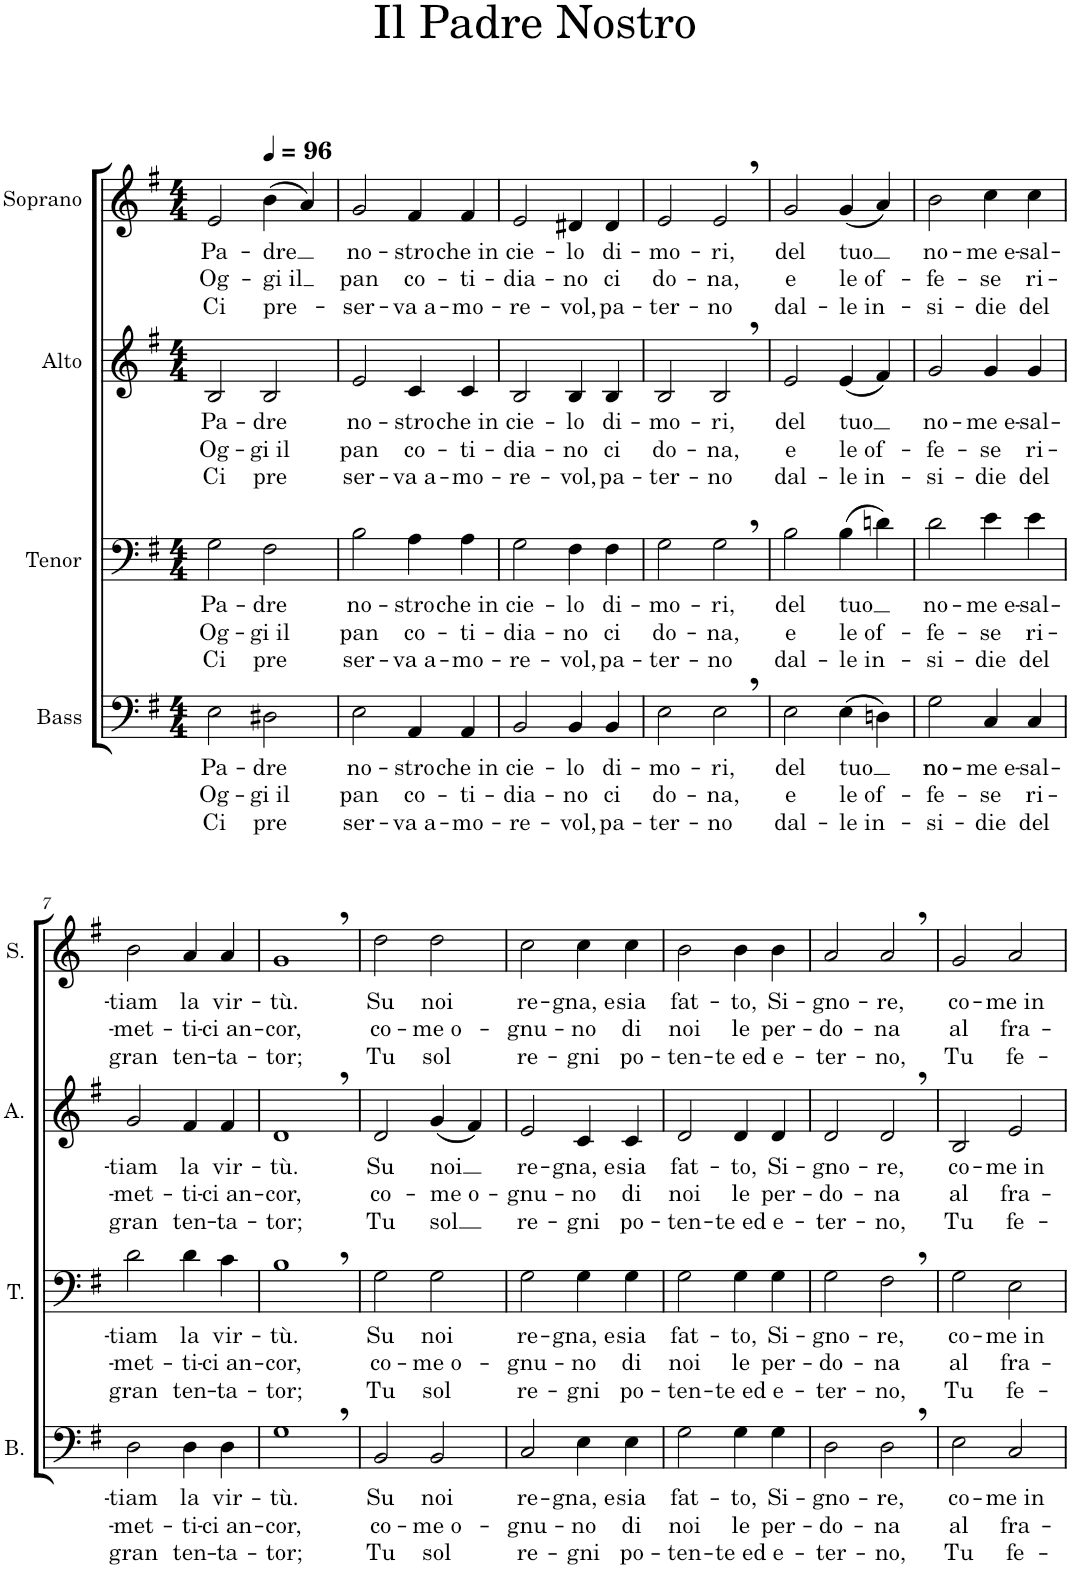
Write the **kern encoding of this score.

**kern	**text	**text	**text	**kern	**text	**text	**text	**kern	**text	**text	**text	**kern	**text	**text	**text
*part4	*part4	*part4	*part4	*part3	*part3	*part3	*part3	*part2	*part2	*part2	*part2	*part1	*part1	*part1	*part1
*staff4	*staff4	*staff4	*staff4	*staff3	*staff3	*staff3	*staff3	*staff2	*staff2	*staff2	*staff2	*staff1	*staff1	*staff1	*staff1
*I"Bass	*	*	*	*I"Tenor	*	*	*	*I"Alto	*	*	*	*I"Soprano	*	*	*
*I'B.	*	*	*	*I'T.	*	*	*	*I'A.	*	*	*	*I'S.	*	*	*
*clefF4	*	*	*	*clefF4	*	*	*	*clefG2	*	*	*	*clefG2	*	*	*
*k[f#]	*	*	*	*k[f#]	*	*	*	*k[f#]	*	*	*	*k[f#]	*	*	*
*M4/4	*	*	*	*M4/4	*	*	*	*M4/4	*	*	*	*M4/4	*	*	*
=1	=1	=1	=1	=1	=1	=1	=1	=1	=1	=1	=1	=1	=1	=1	=1
!	!LO:LY:b	!LO:LY:b	!LO:LY:b	!	!LO:LY:b	!LO:LY:b	!LO:LY:b	!	!LO:LY:b	!LO:LY:b	!LO:LY:b	!	!LO:LY:b	!LO:LY:b	!LO:LY:b
2E\	Pa-	Og-	Ci	2G\	Pa-	Og-	Ci	2B/	Pa-	Og-	Ci	2e/	Pa-	Og-	Ci
*	*	*	*	*	*	*	*	*	*	*	*	*MM96	*	*	*
!	!LO:LY:b	!LO:LY:b	!LO:LY:b	!	!LO:LY:b	!LO:LY:b	!LO:LY:b	!	!LO:LY:b	!LO:LY:b	!LO:LY:b	!	!LO:LY:b	!LO:LY:b	!LO:LY:b
2D#X\	-dre	-gi il	pre	2F#\	-dre	-gi il	pre	2B/	-dre	-gi il	pre	(4b\	-dre	-gi il	pre-
.	.	.	.	.	.	.	.	.	.	.	.	4a/)	.	.	.
=2	=2	=2	=2	=2	=2	=2	=2	=2	=2	=2	=2	=2	=2	=2	=2
!	!LO:LY:b	!LO:LY:b	!LO:LY:b	!	!LO:LY:b	!LO:LY:b	!LO:LY:b	!	!LO:LY:b	!LO:LY:b	!LO:LY:b	!	!LO:LY:b	!LO:LY:b	!LO:LY:b
2E\	no-	pan	-ser-	2B\	no-	pan	-ser-	2e/	no-	pan	-ser-	2g/	no-	pan	-ser-
!	!LO:LY:b	!LO:LY:b	!LO:LY:b	!	!LO:LY:b	!LO:LY:b	!LO:LY:b	!	!LO:LY:b	!LO:LY:b	!LO:LY:b	!	!LO:LY:b	!LO:LY:b	!LO:LY:b
4AA/	-stro	co-	-va a-	4A\	-stro	co-	-va a-	4c/	-stro	co-	-va a-	4f#/	-stro	co-	-va a-
!	!LO:LY:b	!LO:LY:b	!LO:LY:b	!	!LO:LY:b	!LO:LY:b	!LO:LY:b	!	!LO:LY:b	!LO:LY:b	!LO:LY:b	!	!LO:LY:b	!LO:LY:b	!LO:LY:b
4AA/	che in	-ti-	-mo-	4A\	che in	-ti-	-mo-	4c/	che in	-ti-	-mo-	4f#/	che in	-ti-	-mo-
=3	=3	=3	=3	=3	=3	=3	=3	=3	=3	=3	=3	=3	=3	=3	=3
!	!LO:LY:b	!LO:LY:b	!LO:LY:b	!	!LO:LY:b	!LO:LY:b	!LO:LY:b	!	!LO:LY:b	!LO:LY:b	!LO:LY:b	!	!LO:LY:b	!LO:LY:b	!LO:LY:b
2BB/	cie-	-dia-	-re-	2G\	cie-	-dia-	-re-	2B/	cie-	-dia-	-re-	2e/	cie-	-dia-	-re-
!	!LO:LY:b	!LO:LY:b	!LO:LY:b	!	!LO:LY:b	!LO:LY:b	!LO:LY:b	!	!LO:LY:b	!LO:LY:b	!LO:LY:b	!	!LO:LY:b	!LO:LY:b	!LO:LY:b
4BB/	-lo	-no	-vol,	4F#\	-lo	-no	-vol,	4B/	-lo	-no	-vol,	4d#X/	-lo	-no	-vol,
!	!LO:LY:b	!LO:LY:b	!LO:LY:b	!	!LO:LY:b	!LO:LY:b	!LO:LY:b	!	!LO:LY:b	!LO:LY:b	!LO:LY:b	!	!LO:LY:b	!LO:LY:b	!LO:LY:b
4BB/	di-	ci	pa-	4F#\	di-	ci	pa-	4B/	di-	ci	pa-	4d#/	di-	ci	pa-
=4	=4	=4	=4	=4	=4	=4	=4	=4	=4	=4	=4	=4	=4	=4	=4
!	!LO:LY:b	!LO:LY:b	!LO:LY:b	!	!LO:LY:b	!LO:LY:b	!LO:LY:b	!	!LO:LY:b	!LO:LY:b	!LO:LY:b	!	!LO:LY:b	!LO:LY:b	!LO:LY:b
2E\	-mo-	do-	-ter-	2G\	-mo-	do-	-ter-	2B/	-mo-	do-	-ter-	2e/	-mo-	do-	-ter-
!	!LO:LY:b	!LO:LY:b	!LO:LY:b	!	!LO:LY:b	!LO:LY:b	!LO:LY:b	!	!LO:LY:b	!LO:LY:b	!LO:LY:b	!	!LO:LY:b	!LO:LY:b	!LO:LY:b
2E,\	-ri,	-na,	-no	2G,\	-ri,	-na,	-no	2B,/	-ri,	-na,	-no	2e,/	-ri,	-na,	-no
=5	=5	=5	=5	=5	=5	=5	=5	=5	=5	=5	=5	=5	=5	=5	=5
!	!LO:LY:b	!LO:LY:b	!LO:LY:b	!	!LO:LY:b	!LO:LY:b	!LO:LY:b	!	!LO:LY:b	!LO:LY:b	!LO:LY:b	!	!LO:LY:b	!LO:LY:b	!LO:LY:b
2E\	del	e	dal-	2B\	del	e	dal-	2e/	del	e	dal-	2g/	del	e	dal-
!	!LO:LY:b	!LO:LY:b	!LO:LY:b	!	!LO:LY:b	!LO:LY:b	!LO:LY:b	!	!LO:LY:b	!LO:LY:b	!LO:LY:b	!	!LO:LY:b	!LO:LY:b	!LO:LY:b
(4E\	-tuo	le of-	-le in-	(4B\	-tuo	le of-	-le in-	(4e/	-tuo	le of-	-le in-	(4g/	-tuo	le of-	-le in-
4Dn\)	.	.	.	4dn\)	.	.	.	4f#/)	.	.	.	4a/)	.	.	.
=6	=6	=6	=6	=6	=6	=6	=6	=6	=6	=6	=6	=6	=6	=6	=6
!	!LO:LY:b	!LO:LY:b	!LO:LY:b	!	!LO:LY:b	!LO:LY:b	!LO:LY:b	!	!LO:LY:b	!LO:LY:b	!LO:LY:b	!	!LO:LY:b	!LO:LY:b	!LO:LY:b
2G\	no-	-fe-	-si-	2d\	no-	-fe-	-si-	2g/	no-	-fe-	-si-	2b\	no-	-fe-	-si-
!	!LO:LY:b	!LO:LY:b	!LO:LY:b	!	!LO:LY:b	!LO:LY:b	!LO:LY:b	!	!LO:LY:b	!LO:LY:b	!LO:LY:b	!	!LO:LY:b	!LO:LY:b	!LO:LY:b
4C/	-me e-	-se	-die	4e\	-me e-	-se	-die	4g/	-me e-	-se	-die	4cc\	-me e-	-se	-die
!	!LO:LY:b	!LO:LY:b	!LO:LY:b	!	!LO:LY:b	!LO:LY:b	!LO:LY:b	!	!LO:LY:b	!LO:LY:b	!LO:LY:b	!	!LO:LY:b	!LO:LY:b	!LO:LY:b
4C/	-sal-	ri-	del	4e\	-sal-	ri-	del	4g/	-sal-	ri-	del	4cc\	-sal-	ri-	del
!!LO:LB:g=z
=7	=7	=7	=7	=7	=7	=7	=7	=7	=7	=7	=7	=7	=7	=7	=7
!	!LO:LY:b	!LO:LY:b	!LO:LY:b	!	!LO:LY:b	!LO:LY:b	!LO:LY:b	!	!LO:LY:b	!LO:LY:b	!LO:LY:b	!	!LO:LY:b	!LO:LY:b	!LO:LY:b
2D\	-tiam	-met-	gran	2d\	-tiam	-met-	gran	2g/	-tiam	-met-	gran	2b\	-tiam	-met-	gran
!	!LO:LY:b	!LO:LY:b	!LO:LY:b	!	!LO:LY:b	!LO:LY:b	!LO:LY:b	!	!LO:LY:b	!LO:LY:b	!LO:LY:b	!	!LO:LY:b	!LO:LY:b	!LO:LY:b
4D\	la	-ti-	ten-	4d\	la	-ti-	ten-	4f#/	la	-ti-	ten-	4a/	la	-ti-	ten-
!	!LO:LY:b	!LO:LY:b	!LO:LY:b	!	!LO:LY:b	!LO:LY:b	!LO:LY:b	!	!LO:LY:b	!LO:LY:b	!LO:LY:b	!	!LO:LY:b	!LO:LY:b	!LO:LY:b
4D\	vir-	-ci an-	-ta-	4c\	vir-	-ci an-	-ta-	4f#/	vir-	-ci an-	-ta-	4a/	vir-	-ci an-	-ta-
=8	=8	=8	=8	=8	=8	=8	=8	=8	=8	=8	=8	=8	=8	=8	=8
!	!LO:LY:b	!LO:LY:b	!LO:LY:b	!	!LO:LY:b	!LO:LY:b	!LO:LY:b	!	!LO:LY:b	!LO:LY:b	!LO:LY:b	!	!LO:LY:b	!LO:LY:b	!LO:LY:b
1G,	-tù.	-cor,	-tor;	1B,	-tù.	-cor,	-tor;	1d,	-tù.	-cor,	-tor;	1g,	-tù.	-cor,	-tor;
=9	=9	=9	=9	=9	=9	=9	=9	=9	=9	=9	=9	=9	=9	=9	=9
!	!LO:LY:b	!LO:LY:b	!LO:LY:b	!	!LO:LY:b	!LO:LY:b	!LO:LY:b	!	!LO:LY:b	!LO:LY:b	!LO:LY:b	!	!LO:LY:b	!LO:LY:b	!LO:LY:b
2BB/	Su	co-	Tu	2G\	Su	co-	Tu	2d/	Su	co-	Tu	2dd\	Su	co-	Tu
!	!LO:LY:b	!LO:LY:b	!LO:LY:b	!	!LO:LY:b	!LO:LY:b	!LO:LY:b	!	!LO:LY:b	!LO:LY:b	!LO:LY:b	!	!LO:LY:b	!LO:LY:b	!LO:LY:b
2BB/	noi	-me o-	sol	2G\	noi	-me o-	sol	(4g/	noi	-me o-	sol	2dd\	noi	-me o-	sol
.	.	.	.	.	.	.	.	4f#/)	.	.	.	.	.	.	.
=10	=10	=10	=10	=10	=10	=10	=10	=10	=10	=10	=10	=10	=10	=10	=10
!	!LO:LY:b	!LO:LY:b	!LO:LY:b	!	!LO:LY:b	!LO:LY:b	!LO:LY:b	!	!LO:LY:b	!LO:LY:b	!LO:LY:b	!	!LO:LY:b	!LO:LY:b	!LO:LY:b
2C/	re-	-gnu-	re-	2G\	re-	-gnu-	re-	2e/	re-	-gnu-	re-	2cc\	re-	-gnu-	re-
!	!LO:LY:b	!LO:LY:b	!LO:LY:b	!	!LO:LY:b	!LO:LY:b	!LO:LY:b	!	!LO:LY:b	!LO:LY:b	!LO:LY:b	!	!LO:LY:b	!LO:LY:b	!LO:LY:b
4E\	-gna, e	-no	-gni	4G\	-gna, e	-no	-gni	4c/	-gna, e	-no	-gni	4cc\	-gna, e	-no	-gni
!	!LO:LY:b	!LO:LY:b	!LO:LY:b	!	!LO:LY:b	!LO:LY:b	!LO:LY:b	!	!LO:LY:b	!LO:LY:b	!LO:LY:b	!	!LO:LY:b	!LO:LY:b	!LO:LY:b
4E\	sia	di	po-	4G\	sia	di	po-	4c/	sia	di	po-	4cc\	sia	di	po-
=11	=11	=11	=11	=11	=11	=11	=11	=11	=11	=11	=11	=11	=11	=11	=11
!	!LO:LY:b	!LO:LY:b	!LO:LY:b	!	!LO:LY:b	!LO:LY:b	!LO:LY:b	!	!LO:LY:b	!LO:LY:b	!LO:LY:b	!	!LO:LY:b	!LO:LY:b	!LO:LY:b
2G\	fat-	noi	-ten-	2G\	fat-	noi	-ten-	2d/	fat-	noi	-ten-	2b\	fat-	noi	-ten-
!	!LO:LY:b	!LO:LY:b	!LO:LY:b	!	!LO:LY:b	!LO:LY:b	!LO:LY:b	!	!LO:LY:b	!LO:LY:b	!LO:LY:b	!	!LO:LY:b	!LO:LY:b	!LO:LY:b
4G\	-to,	le	-te ed	4G\	-to,	le	-te ed	4d/	-to,	le	-te ed	4b\	-to,	le	-te ed
!	!LO:LY:b	!LO:LY:b	!LO:LY:b	!	!LO:LY:b	!LO:LY:b	!LO:LY:b	!	!LO:LY:b	!LO:LY:b	!LO:LY:b	!	!LO:LY:b	!LO:LY:b	!LO:LY:b
4G\	Si-	per-	e-	4G\	Si-	per-	e-	4d/	Si-	per-	e-	4b\	Si-	per-	e-
=12	=12	=12	=12	=12	=12	=12	=12	=12	=12	=12	=12	=12	=12	=12	=12
!	!LO:LY:b	!LO:LY:b	!LO:LY:b	!	!LO:LY:b	!LO:LY:b	!LO:LY:b	!	!LO:LY:b	!LO:LY:b	!LO:LY:b	!	!LO:LY:b	!LO:LY:b	!LO:LY:b
2D\	-gno-	-do-	-ter-	2G\	-gno-	-do-	-ter-	2d/	-gno-	-do-	-ter-	2a/	-gno-	-do-	-ter-
!	!LO:LY:b	!LO:LY:b	!LO:LY:b	!	!LO:LY:b	!LO:LY:b	!LO:LY:b	!	!LO:LY:b	!LO:LY:b	!LO:LY:b	!	!LO:LY:b	!LO:LY:b	!LO:LY:b
2D,\	-re,	-na	-no,	2F#,\	-re,	-na	-no,	2d,/	-re,	-na	-no,	2a,/	-re,	-na	-no,
=13	=13	=13	=13	=13	=13	=13	=13	=13	=13	=13	=13	=13	=13	=13	=13
!	!LO:LY:b	!LO:LY:b	!LO:LY:b	!	!LO:LY:b	!LO:LY:b	!LO:LY:b	!	!LO:LY:b	!LO:LY:b	!LO:LY:b	!	!LO:LY:b	!LO:LY:b	!LO:LY:b
2E\	co-	al	Tu	2G\	co-	al	Tu	2B/	co-	al	Tu	2g/	co-	al	Tu
!	!LO:LY:b	!LO:LY:b	!LO:LY:b	!	!LO:LY:b	!LO:LY:b	!LO:LY:b	!	!LO:LY:b	!LO:LY:b	!LO:LY:b	!	!LO:LY:b	!LO:LY:b	!LO:LY:b
2C/	-me in	fra-	fe-	2E\	-me in	fra-	fe-	2e/	-me in	fra-	fe-	2a/	-me in	fra-	fe-
=	=	=	=	=	=	=	=	=	=	=	=	=	=	=	=
*-	*-	*-	*-	*-	*-	*-	*-	*-	*-	*-	*-	*-	*-	*-	*-
